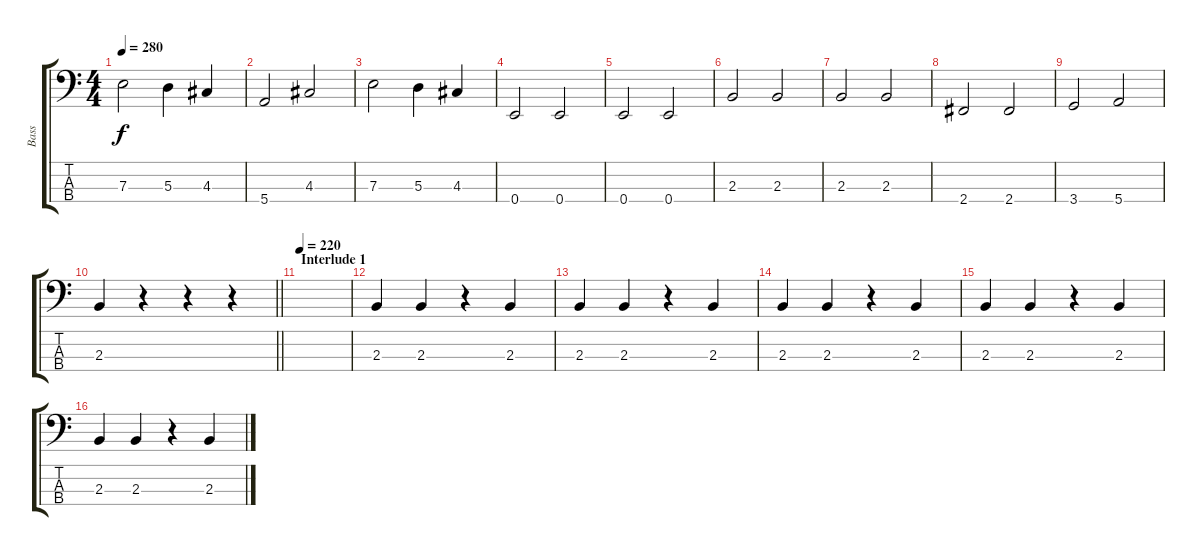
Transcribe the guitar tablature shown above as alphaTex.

\track ("Bass" "Bass") {instrument electricbasspick}
\staff {score tabs}
\tuning (G2 D2 A1 E1) {hide}
\ts (4 4)
\tempo 280
\clef f4
\ks c
7.3.2{dy f} 5.3.4 4.3.4 |
5.4.2 4.3.2 |
7.3.2 5.3.4 4.3.4 |
0.4.2 0.4.2 |
0.4.2 0.4.2 |
2.3.2 2.3.2 |
2.3.2 2.3.2 |
2.4.2 2.4.2 |
3.4.2 5.4.2 |
\barLineRight lightlight
2.3.4 r.4 r.4 r.4 |
\section ("" "Interlude 1")
\tempo 220
|
2.3.4 2.3.4 r.4 2.3.4 |
2.3.4 2.3.4 r.4 2.3.4 |
2.3.4 2.3.4 r.4 2.3.4 |
2.3.4 2.3.4 r.4 2.3.4 |
2.3.4 2.3.4 r.4 2.3.4
